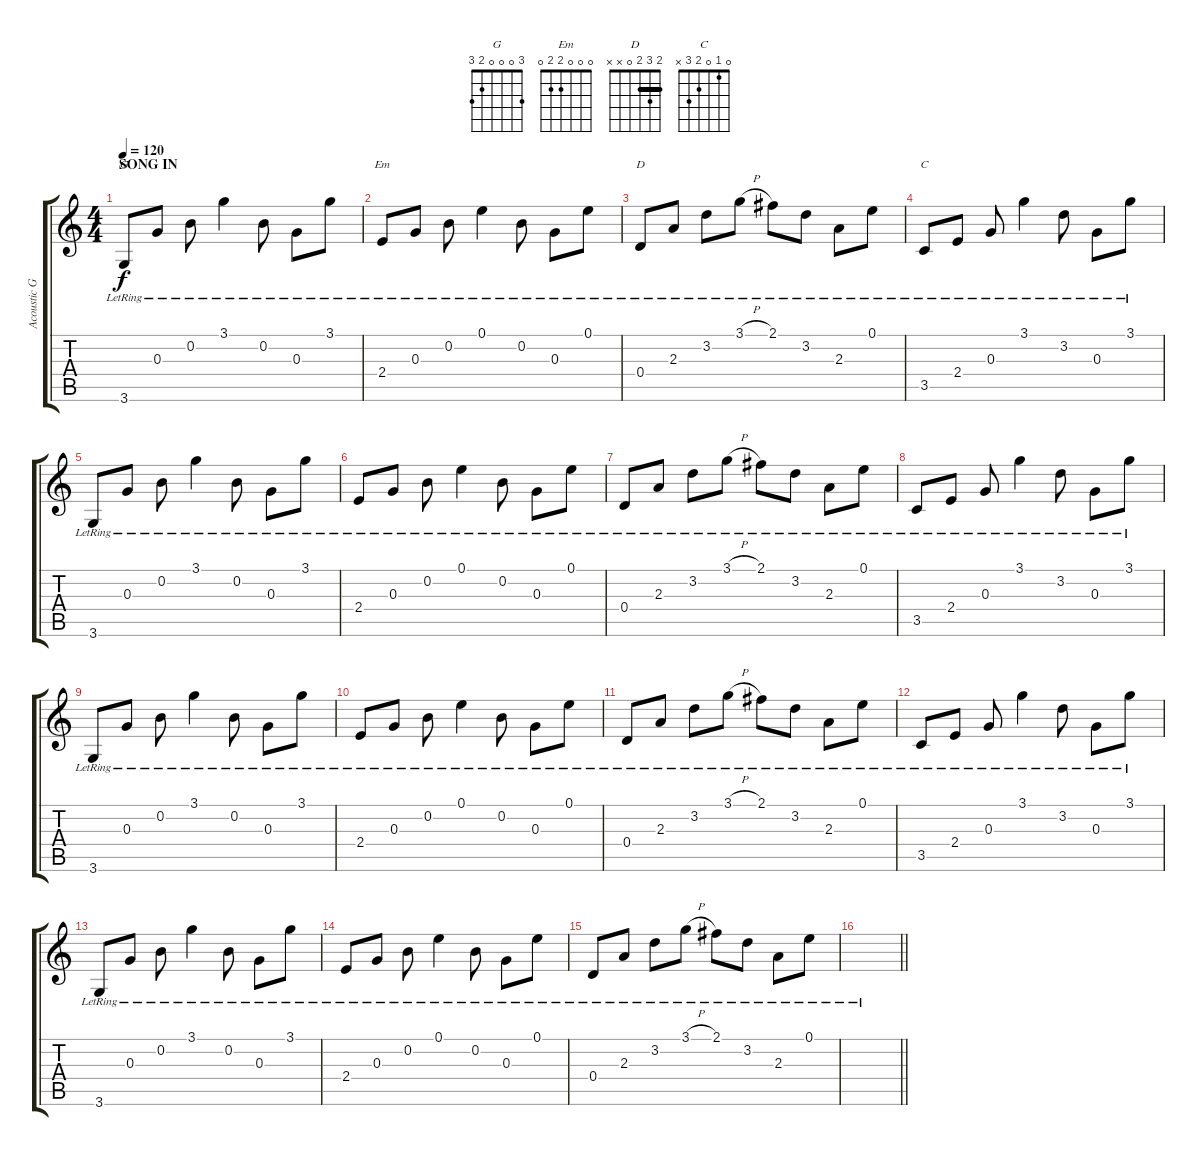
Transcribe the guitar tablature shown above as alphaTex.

\track ("Acoustic Guitar (F)" "Acoustic G") {instrument acousticguitarsteel}
\staff {score tabs}
\tuning (E4 B3 G3 D3 A2 E2) {hide}
\chord ("G" 3 0 0 0 2 3)
\chord ("Em" 0 0 0 2 2 0)
\chord ("D" 2 3 2 0 x x) {barre 2}
\chord ("C" 0 1 0 2 3 x)
\ts (4 4)
\section ("" "SONG IN")
\tempo 120
\clef g2
\ks c
3.6{lr}.8{ch "G" dy f} 0.3{lr}.8 0.2{lr}.8 3.1{lr}.4 0.2{lr}.8 0.3{lr}.8 3.1{lr}.8 |
2.4{lr}.8{ch "Em"} 0.3{lr}.8 0.2{lr}.8 0.1{lr}.4 0.2{lr}.8 0.3{lr}.8 0.1{lr}.8 |
0.4{lr}.8{ch "D"} 2.3{lr}.8 3.2{lr}.8 3.1{h lr}.8 2.1{lr}.8 3.2{lr}.8 2.3{lr}.8 0.1{lr}.8 |
3.5{lr}.8{ch "C"} 2.4{lr}.8 0.3{lr}.8 3.1{lr}.4 3.2{lr}.8 0.3{lr}.8 3.1{lr}.8 |
3.6{lr}.8 0.3{lr}.8 0.2{lr}.8 3.1{lr}.4 0.2{lr}.8 0.3{lr}.8 3.1{lr}.8 |
2.4{lr}.8 0.3{lr}.8 0.2{lr}.8 0.1{lr}.4 0.2{lr}.8 0.3{lr}.8 0.1{lr}.8 |
0.4{lr}.8 2.3{lr}.8 3.2{lr}.8 3.1{h lr}.8 2.1{lr}.8 3.2{lr}.8 2.3{lr}.8 0.1{lr}.8 |
3.5{lr}.8 2.4{lr}.8 0.3{lr}.8 3.1{lr}.4 3.2{lr}.8 0.3{lr}.8 3.1{lr}.8 |
3.6{lr}.8 0.3{lr}.8 0.2{lr}.8 3.1{lr}.4 0.2{lr}.8 0.3{lr}.8 3.1{lr}.8 |
2.4{lr}.8 0.3{lr}.8 0.2{lr}.8 0.1{lr}.4 0.2{lr}.8 0.3{lr}.8 0.1{lr}.8 |
0.4{lr}.8 2.3{lr}.8 3.2{lr}.8 3.1{h lr}.8 2.1{lr}.8 3.2{lr}.8 2.3{lr}.8 0.1{lr}.8 |
3.5{lr}.8 2.4{lr}.8 0.3{lr}.8 3.1{lr}.4 3.2{lr}.8 0.3{lr}.8 3.1{lr}.8 |
3.6{lr}.8 0.3{lr}.8 0.2{lr}.8 3.1{lr}.4 0.2{lr}.8 0.3{lr}.8 3.1{lr}.8 |
2.4{lr}.8 0.3{lr}.8 0.2{lr}.8 0.1{lr}.4 0.2{lr}.8 0.3{lr}.8 0.1{lr}.8 |
0.4{lr}.8 2.3{lr}.8 3.2{lr}.8 3.1{h lr}.8 2.1{lr}.8 3.2{lr}.8 2.3{lr}.8 0.1{lr}.8 |
\barLineRight lightlight
